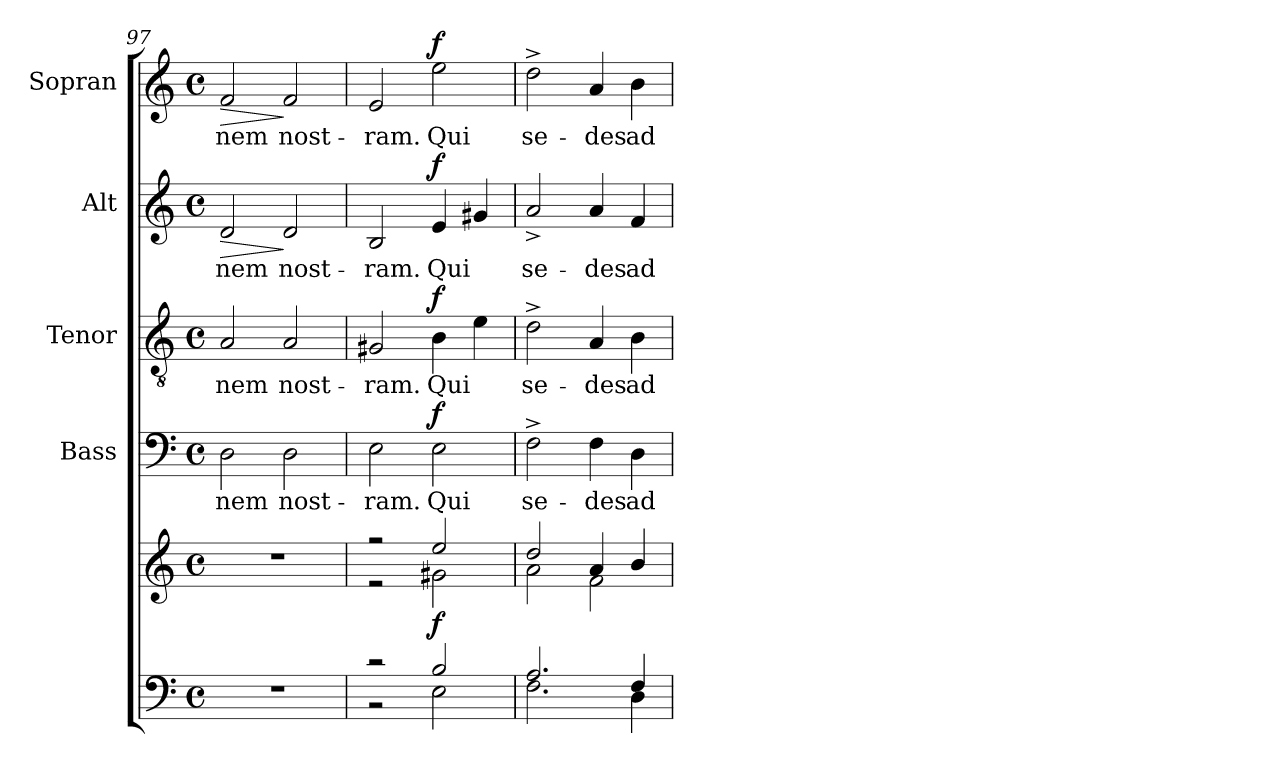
**kern	**kern	**dynam	**kern	**text	**dynam	**kern	**text	**dynam	**kern	**text	**dynam	**kern	**text	**dynam
*part5	*part5	*part5	*part4	*part4	*part4	*part3	*part3	*part3	*part2	*part2	*part2	*part1	*part1	*part1
*staff6	*staff5	*staff5/6	*staff4	*staff4	*staff4	*staff3	*staff3	*staff3	*staff2	*staff2	*staff2	*staff1	*staff1	*staff1
*	*	*	*I"Bass	*	*	*I"Tenor	*	*	*I"Alt	*	*	*I"Sopran	*	*
*	*	*	*I'B.	*	*	*I'T.	*	*	*I'A.	*	*	*I'S.	*	*
*clefF4	*clefG2	*	*clefF4	*	*	*clefGv2	*	*	*clefG2	*	*	*clefG2	*	*
*k[]	*k[]	*	*k[]	*	*	*k[]	*	*	*k[]	*	*	*k[]	*	*
*C:	*C:	*	*C:	*	*	*C:	*	*	*C:	*	*	*C:	*	*
*M4/4	*M4/4	*	*M4/4	*	*	*M4/4	*	*	*M4/4	*	*	*M4/4	*	*
*met(c)	*met(c)	*	*met(c)	*	*	*met(c)	*	*	*met(c)	*	*	*met(c)	*	*
=97	=97	=97	=97	=97	=97	=97	=97	=97	=97	=97	=97	=97	=97	=97
!	!	!	!	!LO:LY:b	!	!	!LO:LY:b	!	!	!LO:LY:b	!LO:HP:b	!	!LO:LY:b	!LO:HP:b
1r	1r	.	2D\	-nem	.	2A/	-nem	.	2d/	-nem	>	2f/	-nem	>
!	!	!	!	!LO:LY:b	!	!	!LO:LY:b	!	!	!LO:LY:b	!	!	!LO:LY:b	!
.	.	.	2D\	nost-	.	2A/	nost-	.	2d/	nost-	]	2f/	nost-	]
=98	=98	=98	=98	=98	=98	=98	=98	=98	=98	=98	=98	=98	=98	=98
*^	*^	*	*	*	*	*	*	*	*	*	*	*	*	*
!	!	!	!	!	!	!LO:LY:b	!	!	!LO:LY:b	!	!	!LO:LY:b	!	!	!LO:LY:b	!
2r	2r	2r	2r	.	2E\	-ram.	.	2G#X/	-ram.	.	2B/	-ram.	.	2e/	-ram.	.
!	!	!	!	!LO:DY:b	!	!LO:LY:b	!LO:DY:a	!	!LO:LY:b	!LO:DY:b	!	!LO:LY:b	!LO:DY:a	!	!LO:LY:b	!LO:DY:a
2B/	2E\	2ee/	2g#X\	f	2E\	Qui	f	4B\	Qui	f	4e/	Qui	f	2ee\	Qui	f
.	.	.	.	.	.	.	.	4e\	.	.	4g#X/	.	.	.	.	.
!!LO:PB:g=z
=99	=99	=99	=99	=99	=99	=99	=99	=99	=99	=99	=99	=99	=99	=99	=99	=99
!	!	!	!	!	!	!LO:LY:b	!	!	!LO:LY:b	!	!	!LO:LY:b	!	!	!LO:LY:b	!
2.A/	2.F\	2dd/	2a\	.	2F^>\	se-	.	2d^>\	se-	.	2a^>/	se-	.	2dd^>\	se-	.
!	!	!	!	!	!	!LO:LY:b	!	!	!LO:LY:b	!	!	!LO:LY:b	!	!	!LO:LY:b	!
.	.	4a/	2f\	.	4F\	-des	.	4A/	-des	.	4a/	-des	.	4a/	-des	.
!	!	!	!	!	!	!LO:LY:b	!	!	!LO:LY:b	!	!	!LO:LY:b	!	!	!LO:LY:b	!
4F/	4D\	4b/	.	.	4D\	ad	.	4B\	ad	.	4f/	ad	.	4b\	ad	.
*v	*v	*	*	*	*	*	*	*	*	*	*	*	*	*	*	*
*	*v	*v	*	*	*	*	*	*	*	*	*	*	*	*	*
=	=	=	=	=	=	=	=	=	=	=	=	=	=	=
*-	*-	*-	*-	*-	*-	*-	*-	*-	*-	*-	*-	*-	*-	*-
